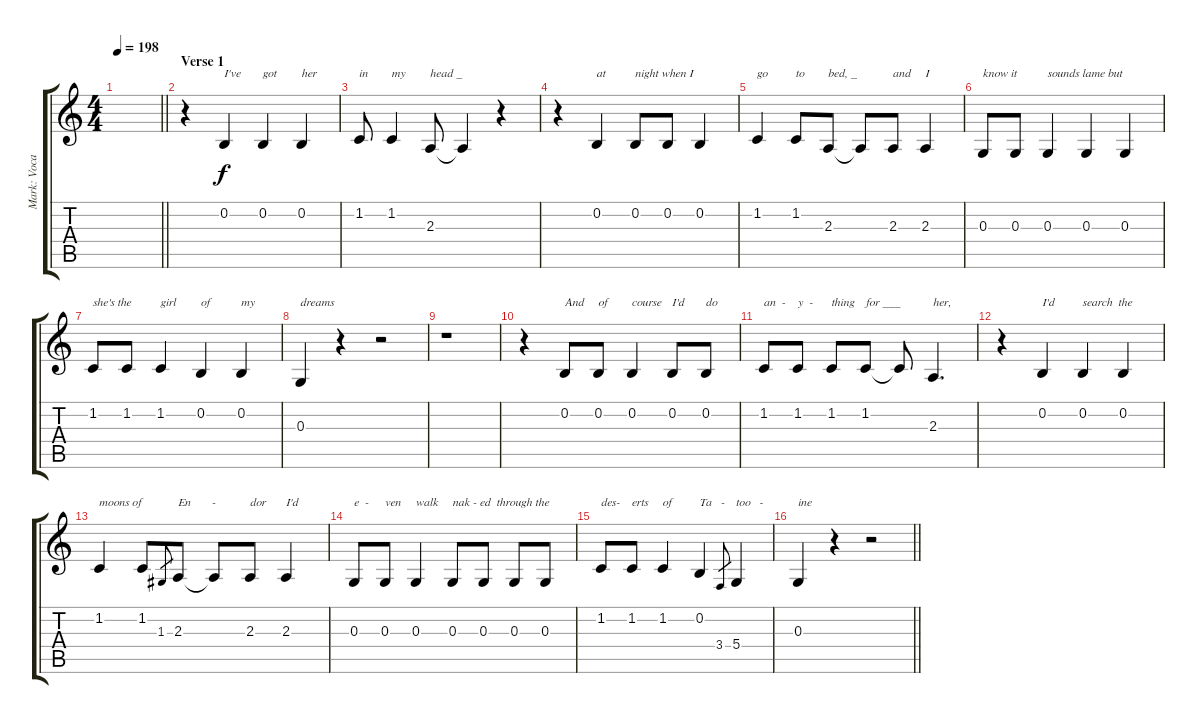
\track ("Mark: Vocals" "Mark: Voca") {instrument altosax}
\staff {score tabs}
\tuning (E4 B3 G3 D3 A2 E2) {hide}
\ts (4 4)
\tempo 198
\clef g2
\barLineRight lightlight
\ks c
|
\section ("" "Verse 1")
r.4 0.2.4{txt "I've"} 0.2.4{txt "got"} 0.2.4{txt "her"} |
1.2.8{txt "in"} 1.2.4{txt "my"} 2.3.8{txt "head _"} 2.3{t}.4 r.4 |
r.4 0.2.4{txt "at"} 0.2.8{txt "night when I"} 0.2.8 0.2.4 |
1.2.4{txt "go"} 1.2.8{txt "to"} 2.3.8{txt "bed, _"} 2.3{t}.8 2.3.8{txt "and"} 2.3.4{txt "I"} |
0.3.8{txt "know it"} 0.3.8 0.3.4{txt "sounds lame but"} 0.3.4 0.3.4 |
1.2.8{txt "she's the"} 1.2.8 1.2.4{txt "girl"} 0.2.4{txt "of"} 0.2.4{txt "my"} |
0.3.4{txt "dreams"} r.4 r.2 |
r.1 |
r.4 0.2.8{txt "And"} 0.2.8{txt "of"} 0.2.4{txt "course"} 0.2.8{txt "I'd"} 0.2.8{txt "do"} |
1.2.8{txt "an  -  "} 1.2.8{txt "y  - "} 1.2.8{txt "thing"} 1.2.8{txt "for ___"} 1.2{t}.8 2.3.4{d txt "her,"} |
r.4 0.2.4{txt "I'd"} 0.2.4{txt "search  the"} 0.2.4 |
1.2.4{txt "moons of "} 1.2.8 1.3.8{gr} 2.3.8{txt "En       -  "} 2.3{t}.8 2.3.8{txt "dor"} 2.3.4{txt "I'd"} |
0.3.8{txt "e  -"} 0.3.8{txt "ven"} 0.3.4{txt "walk"} 0.3.8{txt "nak - ed  through the"} 0.3.8 0.3.8 0.3.8 |
1.2.8{txt "des-"} 1.2.8{txt "erts"} 1.2.4{txt "of"} 0.2.4{txt "Ta   -  "} 3.4.8{gr} 5.4.4{txt "too   -  "} |
\barLineRight lightlight
0.3.4{txt "ine"} r.4 r.2
